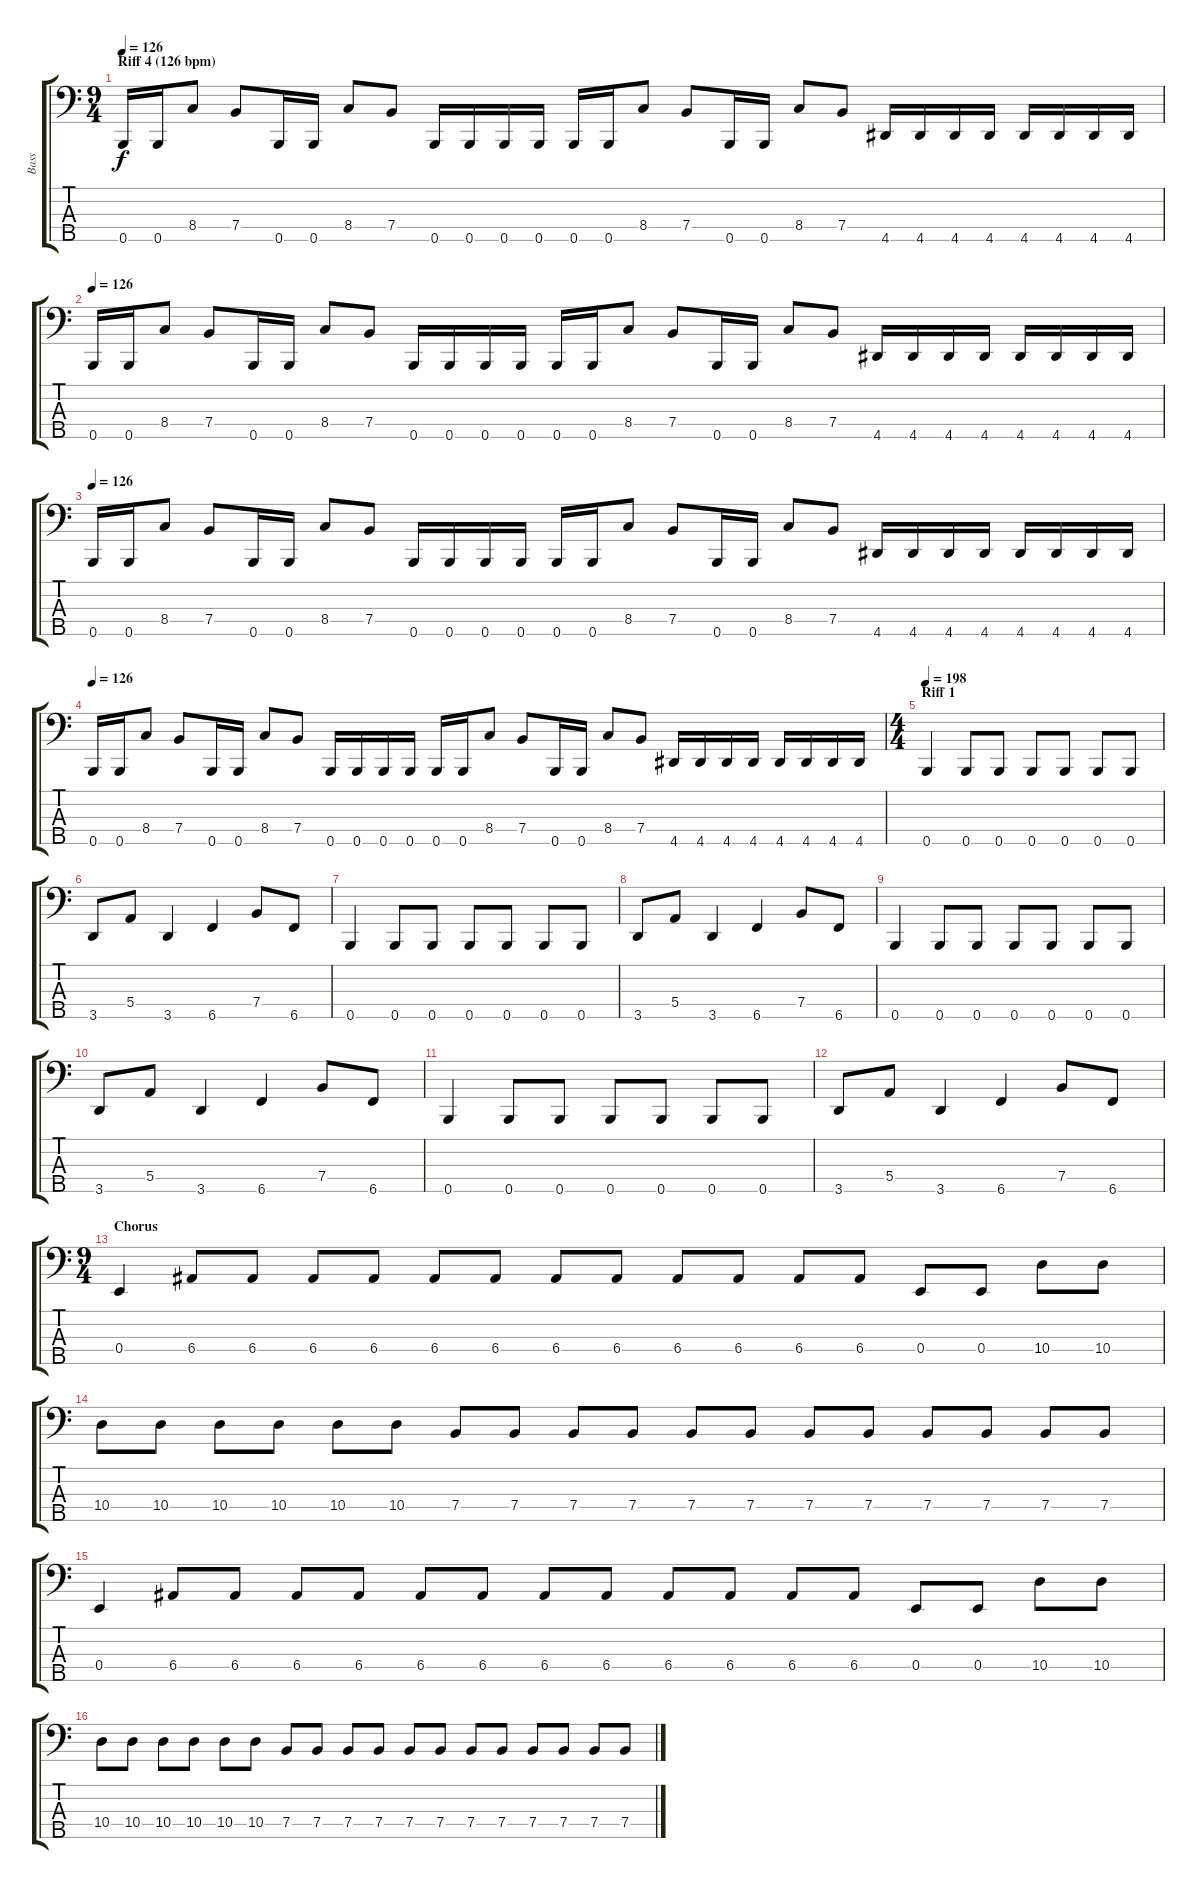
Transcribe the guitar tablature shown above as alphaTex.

\track ("Bass" "Bass") {instrument electricbassfinger}
\staff {score tabs}
\tuning (G2 D2 A1 E1 B0) {hide}
\ts (9 4)
\section ("" "Riff 4 (126 bpm)")
\tempo 126
\clef f4
\ks c
0.5.16{dy f} 0.5.16 8.4.8 7.4.8 0.5.16 0.5.16 8.4.8 7.4.8 0.5.16 0.5.16 0.5.16 0.5.16 0.5.16 0.5.16 8.4.8 7.4.8 0.5.16 0.5.16 8.4.8 7.4.8 4.5.16 4.5.16 4.5.16 4.5.16 4.5.16 4.5.16 4.5.16 4.5.16 |
\tempo 126
0.5.16 0.5.16 8.4.8 7.4.8 0.5.16 0.5.16 8.4.8 7.4.8 0.5.16 0.5.16 0.5.16 0.5.16 0.5.16 0.5.16 8.4.8 7.4.8 0.5.16 0.5.16 8.4.8 7.4.8 4.5.16 4.5.16 4.5.16 4.5.16 4.5.16 4.5.16 4.5.16 4.5.16 |
\tempo 126
0.5.16 0.5.16 8.4.8 7.4.8 0.5.16 0.5.16 8.4.8 7.4.8 0.5.16 0.5.16 0.5.16 0.5.16 0.5.16 0.5.16 8.4.8 7.4.8 0.5.16 0.5.16 8.4.8 7.4.8 4.5.16 4.5.16 4.5.16 4.5.16 4.5.16 4.5.16 4.5.16 4.5.16 |
\tempo 126
0.5.16 0.5.16 8.4.8 7.4.8 0.5.16 0.5.16 8.4.8 7.4.8 0.5.16 0.5.16 0.5.16 0.5.16 0.5.16 0.5.16 8.4.8 7.4.8 0.5.16 0.5.16 8.4.8 7.4.8 4.5.16 4.5.16 4.5.16 4.5.16 4.5.16 4.5.16 4.5.16 4.5.16 |
\ts (4 4)
\section ("" "Riff 1")
\tempo 198
0.5.4 0.5.8 0.5.8 0.5.8 0.5.8 0.5.8 0.5.8 |
3.5.8 5.4.8 3.5.4 6.5.4 7.4.8 6.5.8 |
0.5.4 0.5.8 0.5.8 0.5.8 0.5.8 0.5.8 0.5.8 |
3.5.8 5.4.8 3.5.4 6.5.4 7.4.8 6.5.8 |
0.5.4 0.5.8 0.5.8 0.5.8 0.5.8 0.5.8 0.5.8 |
3.5.8 5.4.8 3.5.4 6.5.4 7.4.8 6.5.8 |
0.5.4 0.5.8 0.5.8 0.5.8 0.5.8 0.5.8 0.5.8 |
3.5.8 5.4.8 3.5.4 6.5.4 7.4.8 6.5.8 |
\ts (9 4)
\section ("" "Chorus")
0.4.4 6.4.8 6.4.8 6.4.8 6.4.8 6.4.8 6.4.8 6.4.8 6.4.8 6.4.8 6.4.8 6.4.8 6.4.8 0.4.8 0.4.8 10.4.8 10.4.8 |
10.4.8 10.4.8 10.4.8 10.4.8 10.4.8 10.4.8 7.4.8 7.4.8 7.4.8 7.4.8 7.4.8 7.4.8 7.4.8 7.4.8 7.4.8 7.4.8 7.4.8 7.4.8 |
0.4.4 6.4.8 6.4.8 6.4.8 6.4.8 6.4.8 6.4.8 6.4.8 6.4.8 6.4.8 6.4.8 6.4.8 6.4.8 0.4.8 0.4.8 10.4.8 10.4.8 |
10.4.8 10.4.8 10.4.8 10.4.8 10.4.8 10.4.8 7.4.8 7.4.8 7.4.8 7.4.8 7.4.8 7.4.8 7.4.8 7.4.8 7.4.8 7.4.8 7.4.8 7.4.8
